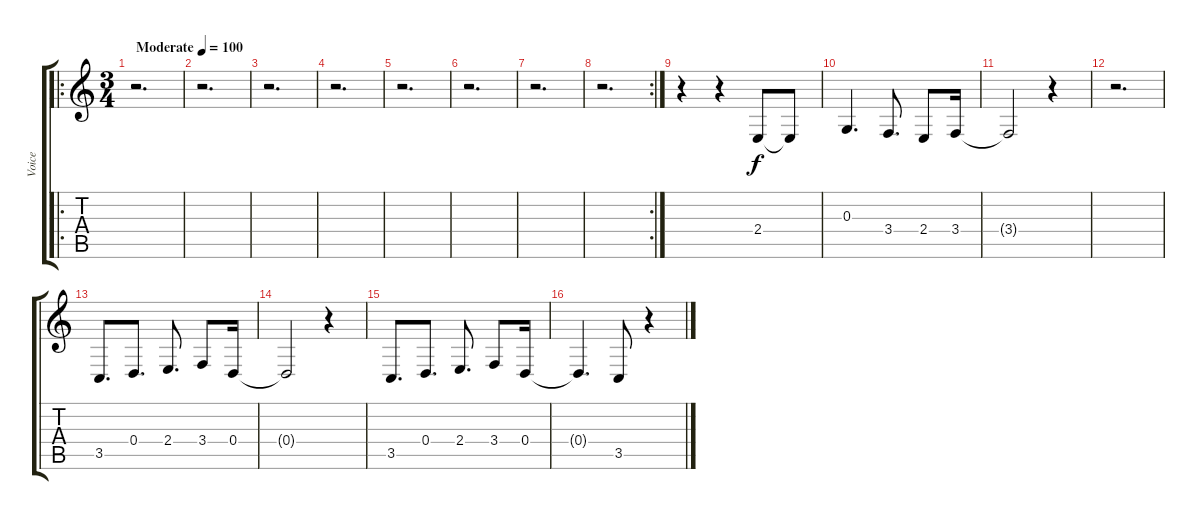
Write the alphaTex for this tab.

\track ("Voice" "Voice") {instrument clarinet}
\staff {score tabs}
\tuning (E4 B3 G3 D3 A2 E2) {hide}
\ro
\ts (3 4)
\tempo (100 "Moderate")
\clef g2
\ks c
r.2{d dy f instrument clarinet} |
r.2{d} |
r.2{d} |
r.2{d} |
r.2{d} |
r.2{d} |
r.2{d} |
\rc 2
r.2{d} |
r.4 r.4 2.4.8 2.4{t}.8 |
0.3.4{d} 3.4.8{d} 2.4.8 3.4.16 |
3.4{t}.2 r.4 |
r.2{d} |
3.5.8{d} 0.4.8{d} 2.4.8{d} 3.4.8 0.4.16 |
0.4{t}.2 r.4 |
3.5.8{d} 0.4.8{d} 2.4.8{d} 3.4.8 0.4.16 |
0.4{t}.4{d} 3.5.8 r.4
